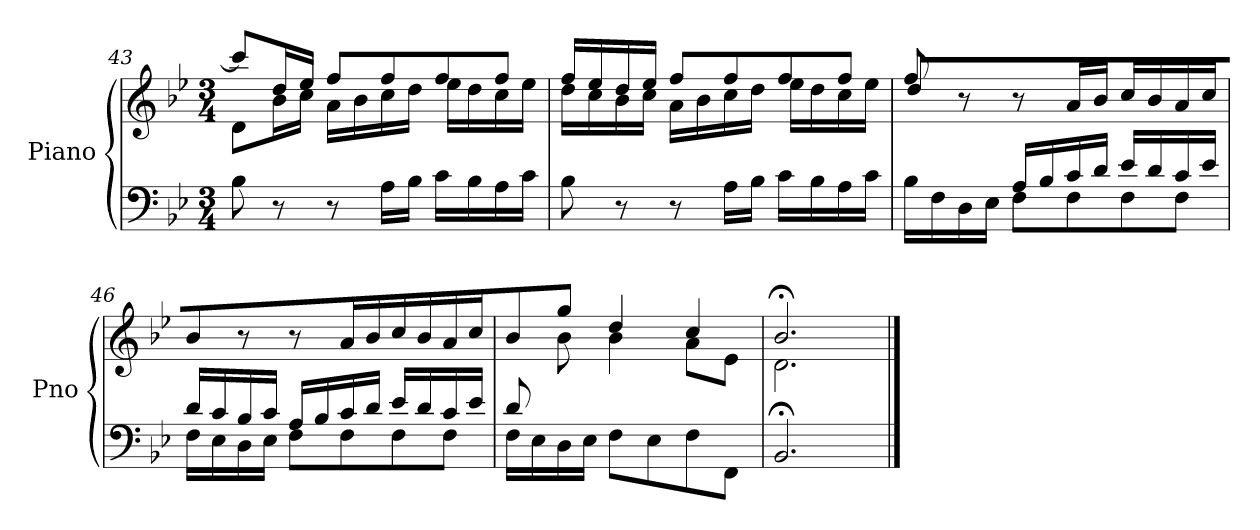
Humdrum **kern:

**kern	**kern
*part1	*part1
*staff2	*staff1
*I"Piano	*
*I'Pno	*
*clefF4	*clefG2
*k[b-e-]	*k[b-e-]
*M3/4	*M3/4
=43	=43
*	*^
8B-\	8ccc/L]	8d\L
8r	16dd/L	16b-\L
.	16ee-/JJ	16cc\JJ
8r	8ff/L	16a\LL
.	.	16b-\
16A\LL	8ff/	16cc\
16B-\JJ	.	16dd\JJ
16c\LL	8ff/	16ee-\LL
16B-\	.	16dd\
16A\	8ff/J	16cc\
16c\JJ	.	16ee-\JJ
=44	=44	=44
8B-\	16ff/LL	16dd\LL
.	16ee-/	16cc\
8r	16dd/	16b-\
.	16ee-/JJ	16cc\JJ
8r	8ff/L	16a\LL
.	.	16b-\
16A\LL	8ff/	16cc\
16B-\JJ	.	16dd\JJ
16c\LL	8ff/	16ee-\LL
16B-\	.	16dd\
16A\	8ff/J	16cc\
16c\JJ	.	16ee-\JJ
!!LO:PB:g=z	!!
=45	=45	=45
*^	*	*
*	*^	*	*
8ryy	16B-\LL	4ryy	8ff/	8dd\L
.	16F\	.	.	.
16F/L	16D\	.	8r	2ryy
16G/JJ	16E-\JJ	.	.	.
2ryy	16A/LL	8F\L	8r	.
.	16B-/	.	.	.
.	16c/	8F\	16a/LL	.
.	16d/JJ	.	16b-/JJ	.
.	16e-/LL	8F\	16cc/LL	.
.	16d/	.	16b-/	.
.	16c/	8F\J	16a/	8ryy
.	16e-/JJ	.	16cc/JJ	.
*	*v	*v	*	*
*	*	*v	*v
=46	=46	=46
16d/LL	16F\LL	8b-/
16c/	16E-\	.
16B-/	16D\	8r
16c/JJ	16E-\JJ	.
16A/LL	8F\L	8r
16B-/	.	.
16c/	8F\	16a/LL
16d/JJ	.	16b-/JJ
16e-/LL	8F\	16cc/LL
16d/	.	16b-/
16c/	8F\J	16a/
16e-/JJ	.	16cc/JJ
=47	=47	=47
*	*	*^
8d/L	16F\LL	8b-/L	8ryy
.	16E-\	.	.
2ryy	16D\	8gg/J	8b-\J
.	16E-\JJ	.	.
.	8F\L	4dd/	4b-\
.	8E-\	.	.
.	8F\	4cc/	8a\L
8ryy	8FF\J	.	8e-\J
*v	*v	*	*
=48	=48	=48
2.BB-;/	2.b-;</	2.d\
*	*v	*v
==	==
*-	*-
